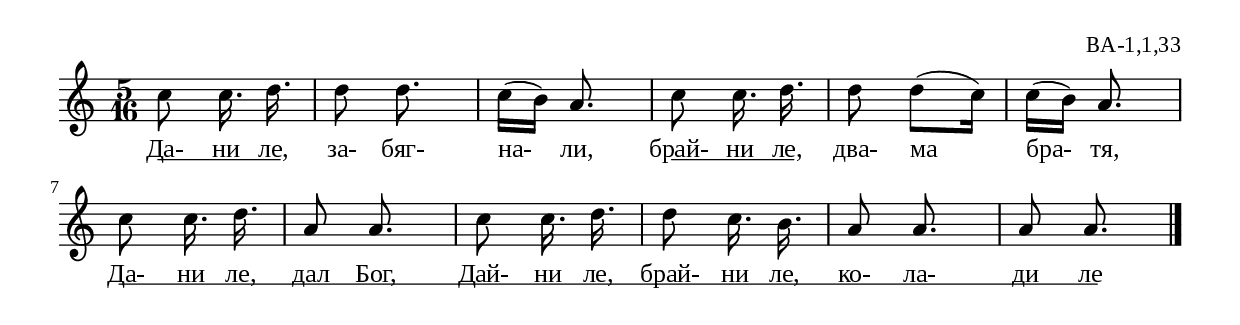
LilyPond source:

%{
ba_001_1_33
%}

\include "td-preamble.ly"

\score {
\relative c'' {
%\tempo 8 = 152
\time 5/16
c8 c16.\noBeam d | d8 d8.\noBeam | c16[( b]) a8. | c8 c16.\noBeam d | d8 d[( c16]) |
c16[( b]) a8. | c8 c16.\noBeam d | a8 a8.\noBeam | c8 c16.\noBeam d | d8 c16.\noBeam b |
a8 a8.\noBeam | a8 a8.\noBeam
 \bar "|." 
}
\addlyrics { Да- \startTextSpan ни ле, \stopTextSpan за- бяг- на- ли, 
брай- \startTextSpan ни ле, \stopTextSpan два- ма бра- тя, 
Да- \startTextSpan ни ле, дал Бог, Дай- ни ле, брай- ни ле, ко- ла- ди ле \stopTextSpan }
%
\layout {
  indent = #0
  line-width = 190\mm
  ragged-right=##f
\context {
      \Lyrics
      \consists "Text_spanner_engraver"
      \override TextSpanner #'direction = #DOWN
      \override TextSpanner #'style = #'line    
      \override TextSpanner #'outside-staff-priority = ##f
      \override TextSpanner #'padding = #0.2 % sets the distance of the line from the lyrics
      \override TextSpanner #'bound-details =
      #`((left . ((Y . 0)
                  (padding . 0)
                  (attach-dir . ,LEFT)))
         (left-broken . ((end-on-note . #t)))
         (right . ((Y . 0)
                   (padding . 0)
                   (attach-dir . ,RIGHT))))
    }

}
%
\midi { 
	\context {
		\Score tempoWholesPerMinute = #(ly:make-moment 152 8)
		}
	}
}
%
\header{
  opus = "ВА-1,1,33"
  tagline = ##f
}


